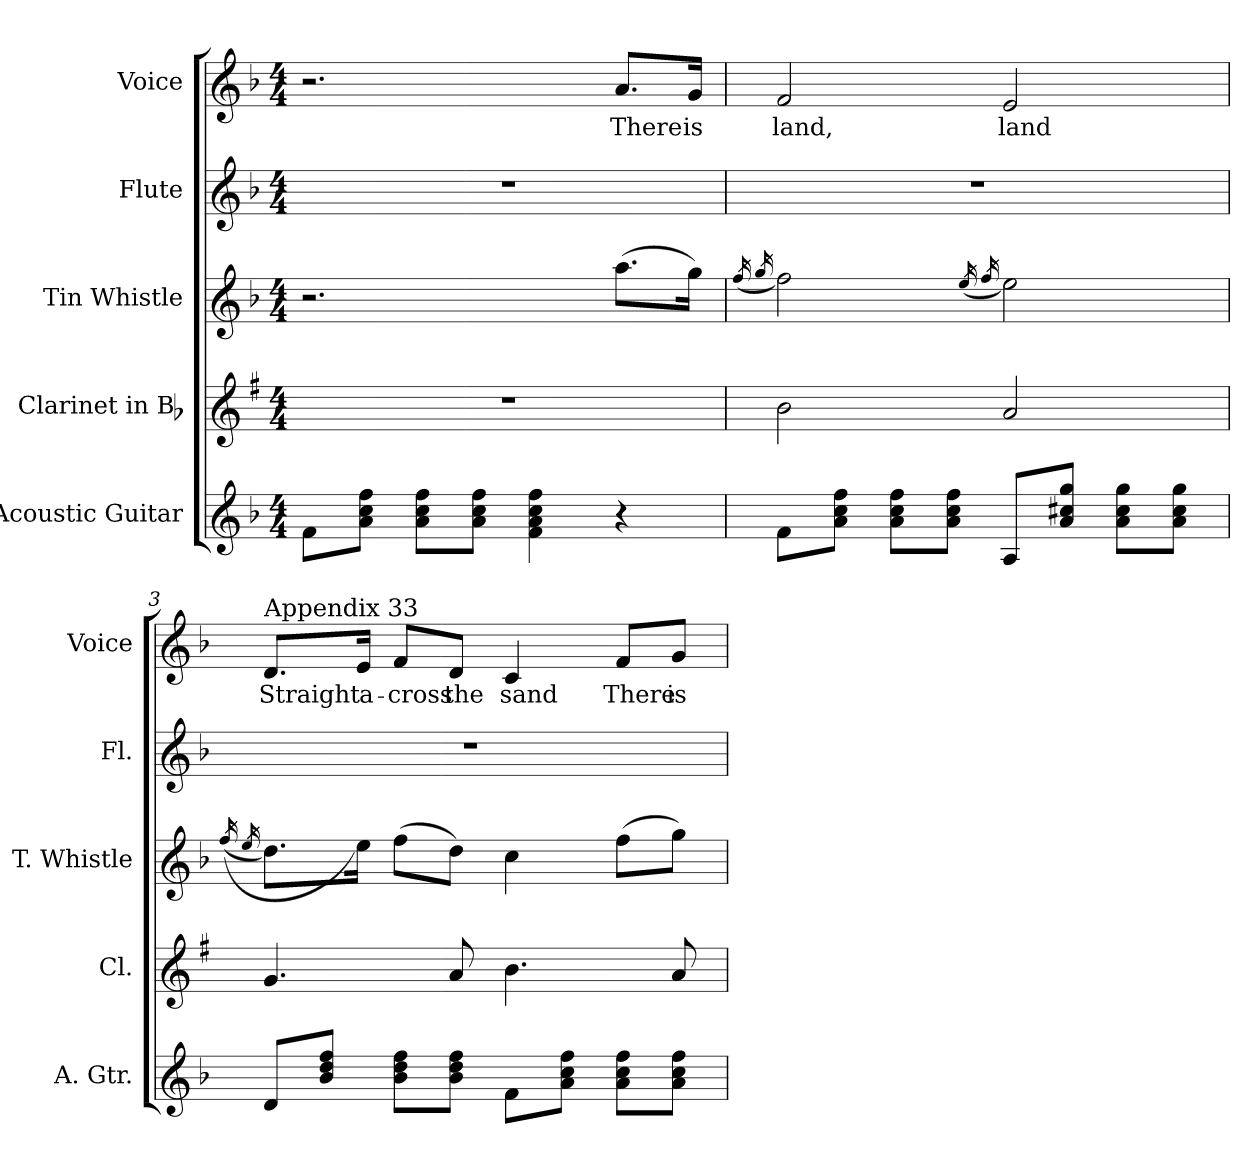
**kern	**kern	**kern	**kern	**kern	**text
*part5	*part4	*part3	*part2	*part1	*part1
*staff5	*staff4	*staff3	*staff2	*staff1	*staff1
*I"Acoustic Guitar	*I"Clarinet in Bb	*I"Tin Whistle	*I"Flute	*I"Voice	*
*I'A. Gtr.	*I'Cl.	*I'T. Whistle	*I'Fl.	*I'Voice	*
!!LO:PB:g=z
*clefG2	*clefG2	*clefG2	*clefG2	*clefG2	*
*ITrd7c12	*ITrd1c2	*ITrd-7c-12	*	*	*
*k[b-]	*k[b-]	*k[b-]	*k[b-]	*k[b-]	*
*F:	*F:	*F:	*F:	*F:	*
*M4/4	*M4/4	*M4/4	*M4/4	*M4/4	*
*MM104	*MM104	*MM104	*MM104	*MM104	*
=1	=1	=1	=1	=1	=1
8Fi\L	1r	2.r	1r	2.r	.
8Ai\ 8ci\ 8fi\J	.	.	.	.	.
8Ai\ 8ci\ 8fi\L	.	.	.	.	.
8Ai\ 8ci\ 8fi\J	.	.	.	.	.
4Fi\ 4Ai 4ci 4fi	.	.	.	.	.
!	!	!	!	!	!LO:LY:b:color=#000000
4r	.	(8.aaai\L	.	8.ai/L	There
!	!	!	!	!	!LO:LY:b:color=#000000
.	.	16gggi\Jk)	.	16gi/Jk	is
=2	=2	=2	=2	=2	=2
.	.	(16qfffi/	.	.	.
.	.	16qgggi/	.	.	.
!	!	!	!	!	!LO:LY:b:color=#000000
8Fi\L	2ai\	2fffi\)	1r	2fi/	land,
8Ai\ 8ci\ 8fi\J	.	.	.	.	.
8Ai\ 8ci\ 8fi\L	.	.	.	.	.
8Ai\ 8ci\ 8fi\J	.	.	.	.	.
.	.	(16qeeei/	.	.	.
.	.	16qfffi/	.	.	.
!	!	!	!	!	!LO:LY:b:color=#000000
8AAi/L	2gi/	2eeei\)	.	2ei/	land
8Ai/ 8c#Xi/ 8gi/J	.	.	.	.	.
8Ai\ 8c#i\ 8gi\L	.	.	.	.	.
8Ai\ 8c#i\ 8gi\J	.	.	.	.	.
=3	=3	=3	=3	=3	=3
.	.	((16qfffi/	.	.	.
.	.	16qeeei/	.	.	.
!	!	!	!	!LO:TX:a:t=Appendix 33	!
!	!	!	!	!	!LO:LY:b:color=#000000
8Di/L	4.fi/	8.dddi\L)	1r	8.di/L	Straight
8B-i/ 8di/ 8fi/J	.	.	.	.	.
!	!	!	!	!	!LO:LY:b:color=#000000
.	.	16eeei\Jk)	.	16ei/Jk	a-
!	!	!	!	!	!LO:LY:b:color=#000000
8B-i\ 8di\ 8fi\L	.	(8fffi\L	.	8fi/L	-cross
!	!	!	!	!	!LO:LY:b:color=#000000
8B-i\ 8di\ 8fi\J	8gi/	8dddi\J)	.	8di/J	the
!	!	!	!	!	!LO:LY:b:color=#000000
8Fi\L	4.ai\	4ccci\	.	4ci/	sand
8Ai\ 8ci\ 8fi\J	.	.	.	.	.
!	!	!	!	!	!LO:LY:b:color=#000000
8Ai\ 8ci\ 8fi\L	.	(8fffi\L	.	8fi/L	There
!	!	!	!	!	!LO:LY:b:color=#000000
8Ai\ 8ci\ 8fi\J	8gi/	8gggi\J)	.	8gi/J	is
=	=	=	=	=	=
*-	*-	*-	*-	*-	*-
